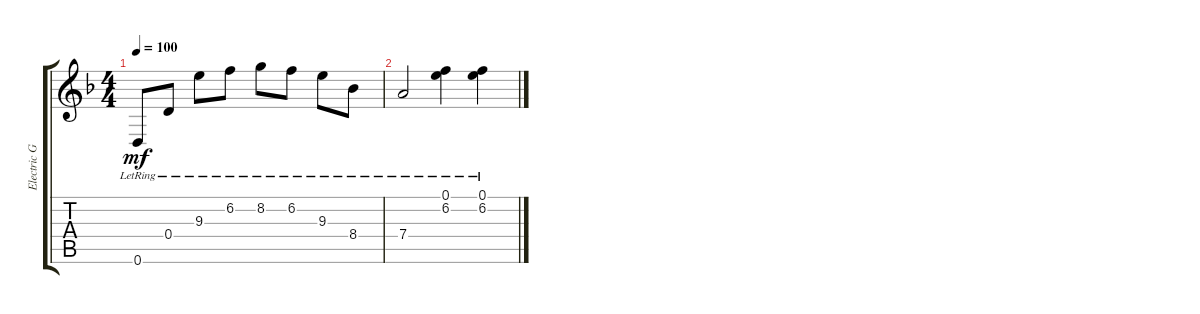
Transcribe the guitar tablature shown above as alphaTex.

\track ("Electric Guitar" "Electric G") {instrument electricguitarclean}
\staff {score tabs}
\tuning (E4 B3 G3 D3 A2 D2) {hide}
\ts (4 4)
\tempo 100
\clef g2
\ks dminor
0.6{lr}.8{dy mf instrument electricguitarclean} 0.4{lr}.8 9.3{lr}.8 6.2{lr}.8 8.2{lr}.8 6.2{lr}.8 9.3{lr}.8 8.4{lr}.8 |
7.4{lr}.2 (0.1 6.2{lr}).4 (0.1{lr} 6.2).4
